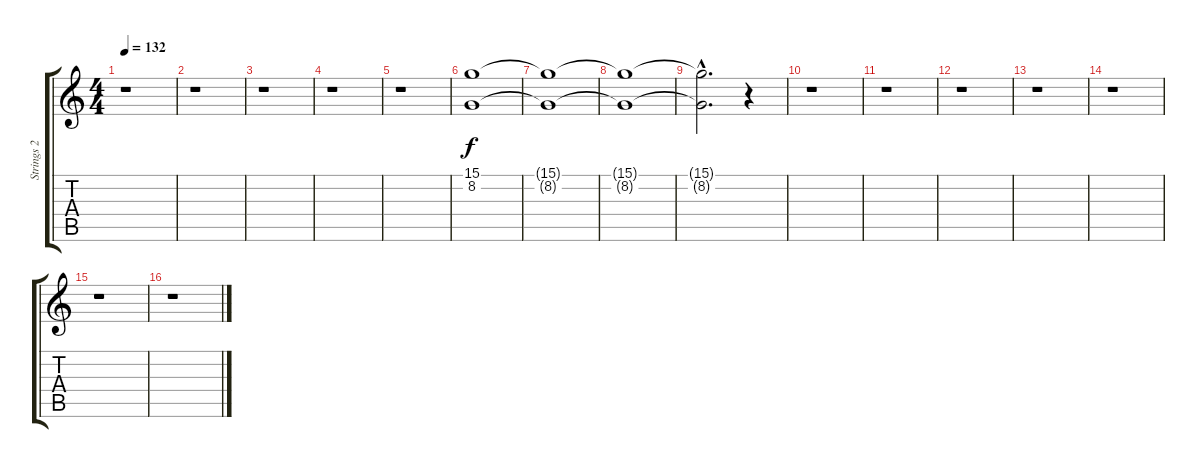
\track ("Strings 2" "Strings 2") {instrument stringensemble1}
\staff {score tabs}
\tuning (E4 B3 G3 D3 A2 E2) {hide}
\ts (4 4)
\tempo 132
\clef g2
\ks c
r.1{dy f volume 0 instrument stringensemble1} |
r.1 |
r.1 |
r.1 |
r.1 |
(15.1 8.2).1{volume 13} |
(15.1{t} 8.2{t}).1 |
(15.1{t} 8.2{t}).1 |
(15.1{hac t} 8.2{hac t}).2{d} r.4 |
r.1 |
r.1 |
r.1 |
r.1 |
r.1 |
r.1 |
r.1
